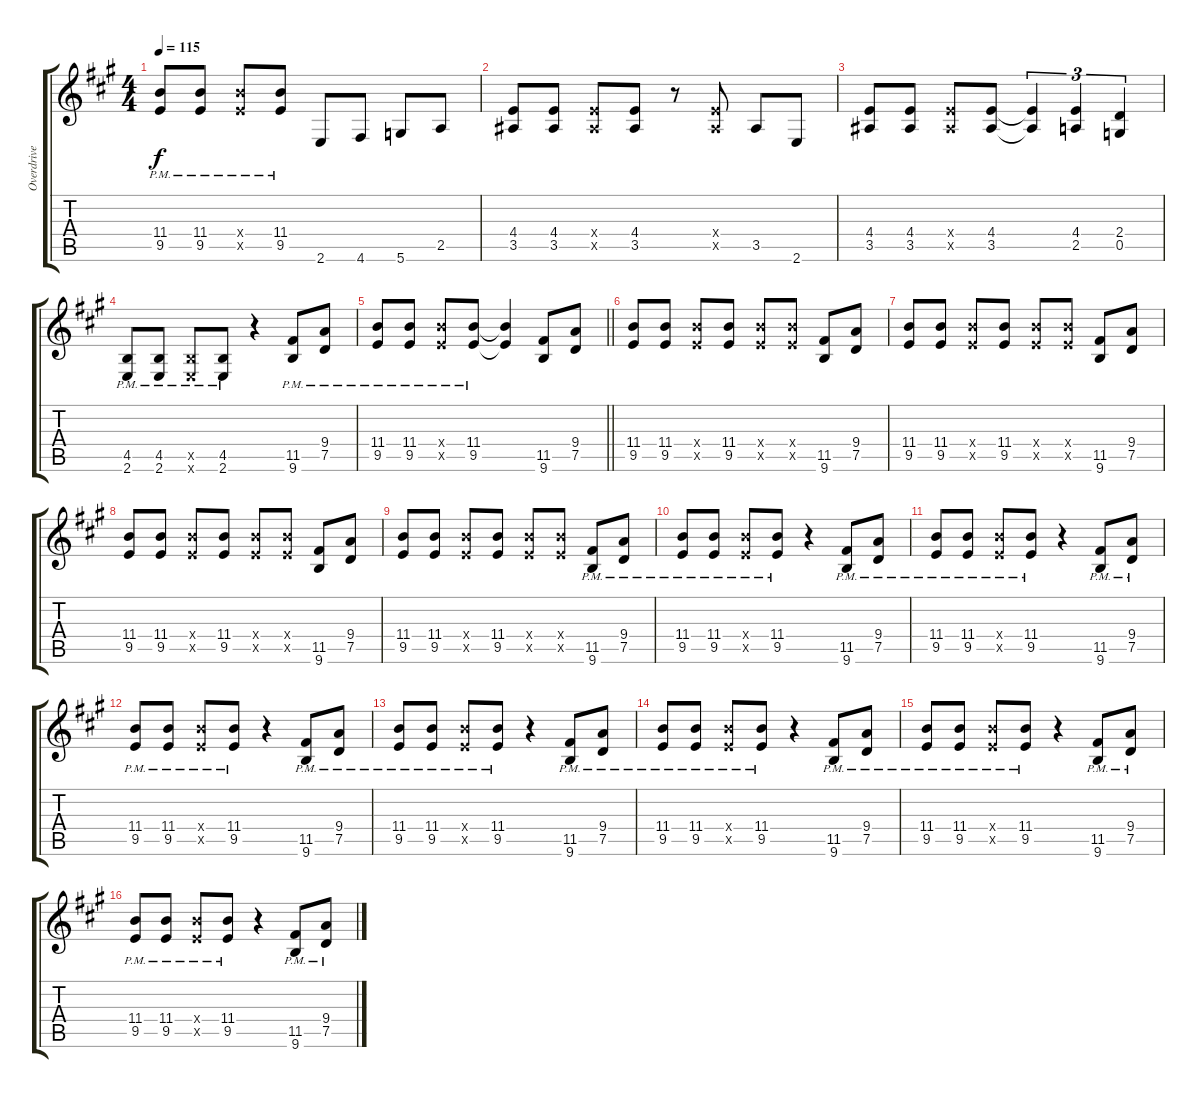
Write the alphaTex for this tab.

\track ("Overdrive" "Overdrive") {instrument overdrivenguitar}
\staff {score tabs}
\tuning (D4 A3 F3 C3 G2 D2) {hide}
\ts (4 4)
\tempo 115
\clef g2
\ks a
(11.4{pm} 9.5{pm}).8{dy f} (11.4{pm} 9.5{pm}).8 (11.4{pm x} 9.5{pm x}).8 (11.4{pm} 9.5{pm}).8 2.6.8 4.6.8 5.6.8 2.5.8 |
(4.4 3.5).8 (4.4 3.5).8 (4.4{x} 3.5{x}).8 (4.4 3.5).8 r.8 (4.4{x} 3.5{x}).8 3.5.8 2.6.8 |
(4.4 3.5).8 (4.4 3.5).8 (4.4{x} 3.5{x}).8 (4.4 3.5).8 (4.4{t} 3.5{t}).4{tu (3 2)} (4.4 2.5).4{tu (3 2)} (2.4 0.5).4{tu (3 2)} |
(4.5{pm} 2.6{pm}).8 (4.5{pm} 2.6{pm}).8 (4.5{pm x} 2.6{pm x}).8 (4.5{pm} 2.6{pm}).8 r.4 (11.5{pm} 9.6{pm}).8 (9.4{pm} 7.5{pm}).8 |
\barLineRight lightlight
(11.4{pm} 9.5{pm}).8 (11.4{pm} 9.5{pm}).8 (11.4{pm x} 9.5{pm x}).8 (11.4{pm} 9.5{pm}).8 (11.4{t} 9.5{t}).4 (11.5 9.6).8 (9.4 7.5).8 |
(11.4 9.5).8 (11.4 9.5).8 (11.4{x} 9.5{x}).8 (11.4 9.5).8 (11.4{x} 9.5{x}).8 (11.4{x} 9.5{x}).8 (11.5 9.6).8 (9.4 7.5).8 |
(11.4 9.5).8 (11.4 9.5).8 (11.4{x} 9.5{x}).8 (11.4 9.5).8 (11.4{x} 9.5{x}).8 (11.4{x} 9.5{x}).8 (11.5 9.6).8 (9.4 7.5).8 |
(11.4 9.5).8 (11.4 9.5).8 (11.4{x} 9.5{x}).8 (11.4 9.5).8 (11.4{x} 9.5{x}).8 (11.4{x} 9.5{x}).8 (11.5 9.6).8 (9.4 7.5).8 |
(11.4 9.5).8 (11.4 9.5).8 (11.4{x} 9.5{x}).8 (11.4 9.5).8 (11.4{x} 9.5{x}).8 (11.4{x} 9.5{x}).8 (11.5{pm} 9.6{pm}).8 (9.4{pm} 7.5{pm}).8 |
(11.4{pm} 9.5{pm}).8 (11.4{pm} 9.5{pm}).8 (11.4{pm x} 9.5{pm x}).8 (11.4{pm} 9.5{pm}).8 r.4 (11.5{pm} 9.6{pm}).8 (9.4{pm} 7.5{pm}).8 |
(11.4{pm} 9.5{pm}).8 (11.4{pm} 9.5{pm}).8 (11.4{pm x} 9.5{pm x}).8 (11.4{pm} 9.5{pm}).8 r.4 (11.5{pm} 9.6{pm}).8 (9.4{pm} 7.5{pm}).8 |
(11.4{pm} 9.5{pm}).8 (11.4{pm} 9.5{pm}).8 (11.4{pm x} 9.5{pm x}).8 (11.4{pm} 9.5{pm}).8 r.4 (11.5{pm} 9.6{pm}).8 (9.4{pm} 7.5{pm}).8 |
(11.4{pm} 9.5{pm}).8 (11.4{pm} 9.5{pm}).8 (11.4{pm x} 9.5{pm x}).8 (11.4{pm} 9.5{pm}).8 r.4 (11.5{pm} 9.6{pm}).8 (9.4{pm} 7.5{pm}).8 |
(11.4{pm} 9.5{pm}).8 (11.4{pm} 9.5{pm}).8 (11.4{pm x} 9.5{pm x}).8 (11.4{pm} 9.5{pm}).8 r.4 (11.5{pm} 9.6{pm}).8 (9.4{pm} 7.5{pm}).8 |
(11.4{pm} 9.5{pm}).8 (11.4{pm} 9.5{pm}).8 (11.4{pm x} 9.5{pm x}).8 (11.4{pm} 9.5{pm}).8 r.4 (11.5{pm} 9.6{pm}).8 (9.4{pm} 7.5{pm}).8 |
(11.4{pm} 9.5{pm}).8 (11.4{pm} 9.5{pm}).8 (11.4{pm x} 9.5{pm x}).8 (11.4{pm} 9.5{pm}).8 r.4 (11.5{pm} 9.6{pm}).8 (9.4{pm} 7.5{pm}).8
